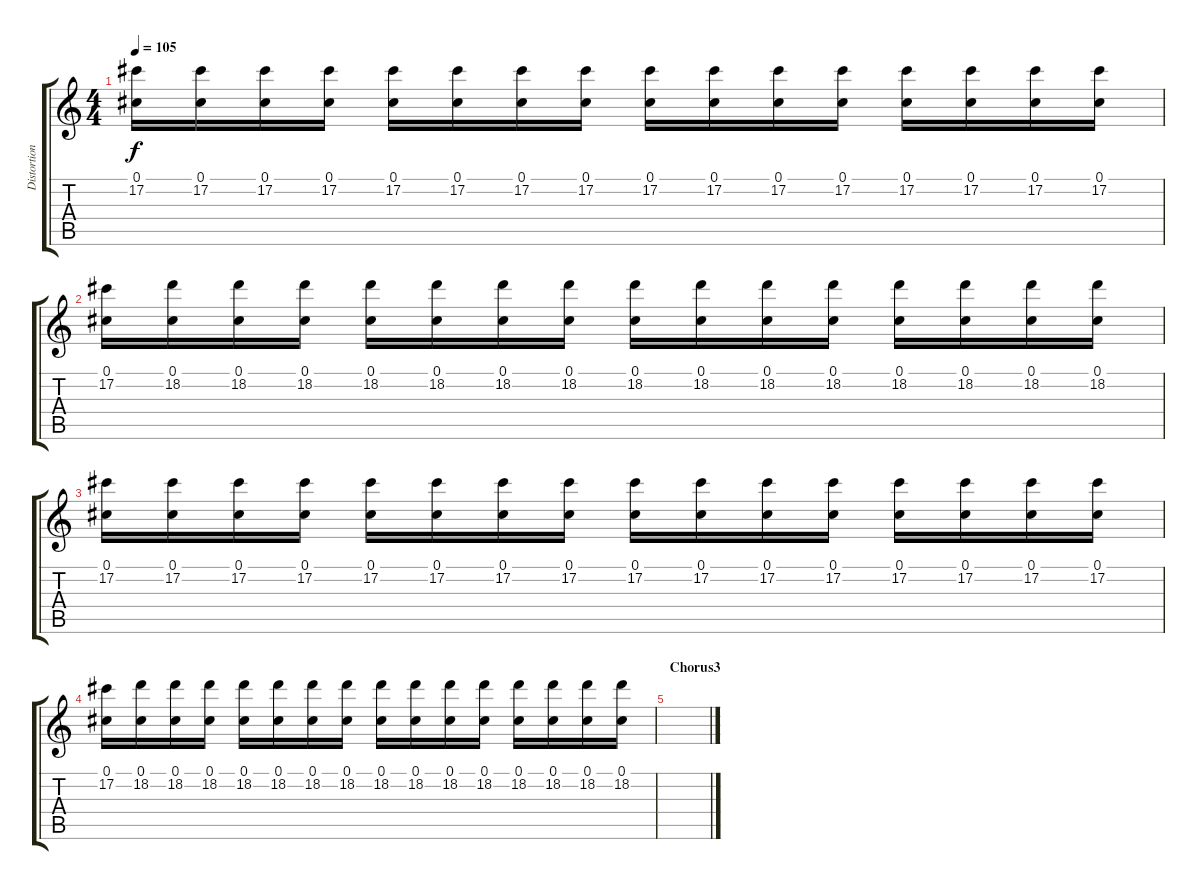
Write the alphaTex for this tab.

\track ("Distortion Guitar2" "Distortion") {instrument distortionguitar}
\staff {score tabs}
\tuning (Db4 Ab3 E3 B2 Gb2 Db2) {hide}
\ts (4 4)
\tempo 105
\clef g2
\ks c
(0.1 17.2).16{dy f} (0.1 17.2).16 (0.1 17.2).16 (0.1 17.2).16 (0.1 17.2).16 (0.1 17.2).16 (0.1 17.2).16 (0.1 17.2).16 (0.1 17.2).16 (0.1 17.2).16 (0.1 17.2).16 (0.1 17.2).16 (0.1 17.2).16 (0.1 17.2).16 (0.1 17.2).16 (0.1 17.2).16 |
(0.1 17.2).16 (0.1 18.2).16 (0.1 18.2).16 (0.1 18.2).16 (0.1 18.2).16 (0.1 18.2).16 (0.1 18.2).16 (0.1 18.2).16 (0.1 18.2).16 (0.1 18.2).16 (0.1 18.2).16 (0.1 18.2).16 (0.1 18.2).16 (0.1 18.2).16 (0.1 18.2).16 (0.1 18.2).16 |
(0.1 17.2).16 (0.1 17.2).16 (0.1 17.2).16 (0.1 17.2).16 (0.1 17.2).16 (0.1 17.2).16 (0.1 17.2).16 (0.1 17.2).16 (0.1 17.2).16 (0.1 17.2).16 (0.1 17.2).16 (0.1 17.2).16 (0.1 17.2).16 (0.1 17.2).16 (0.1 17.2).16 (0.1 17.2).16 |
(0.1 17.2).16 (0.1 18.2).16 (0.1 18.2).16 (0.1 18.2).16 (0.1 18.2).16 (0.1 18.2).16 (0.1 18.2).16 (0.1 18.2).16 (0.1 18.2).16 (0.1 18.2).16 (0.1 18.2).16 (0.1 18.2).16 (0.1 18.2).16 (0.1 18.2).16 (0.1 18.2).16 (0.1 18.2).16 |
\section ("" "Chorus3")
